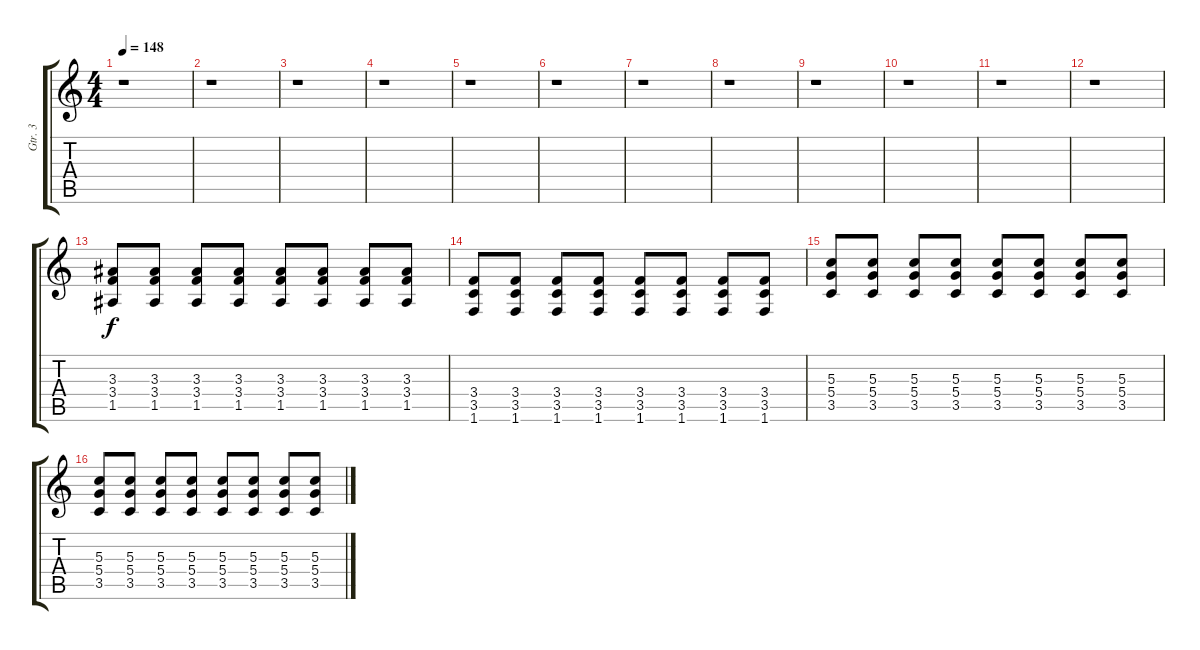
\track ("Gtr. 3" "Gtr. 3") {instrument distortionguitar}
\staff {score tabs}
\tuning (E4 B3 G3 D3 A2 E2) {hide}
\ts (4 4)
\tempo 148
\clef g2
\ks c
r.1{dy f} |
r.1 |
r.1 |
r.1 |
r.1 |
r.1 |
r.1 |
r.1 |
r.1 |
r.1 |
r.1 |
r.1 |
(3.3 3.4 1.5).8 (3.3 3.4 1.5).8 (3.3 3.4 1.5).8 (3.3 3.4 1.5).8 (3.3 3.4 1.5).8 (3.3 3.4 1.5).8 (3.3 3.4 1.5).8 (3.3 3.4 1.5).8 |
(3.4 3.5 1.6).8 (3.4 3.5 1.6).8 (3.4 3.5 1.6).8 (3.4 3.5 1.6).8 (3.4 3.5 1.6).8 (3.4 3.5 1.6).8 (3.4 3.5 1.6).8 (3.4 3.5 1.6).8 |
(5.3 5.4 3.5).8 (5.3 5.4 3.5).8 (5.3 5.4 3.5).8 (5.3 5.4 3.5).8 (5.3 5.4 3.5).8 (5.3 5.4 3.5).8 (5.3 5.4 3.5).8 (5.3 5.4 3.5).8 |
(5.3 5.4 3.5).8 (5.3 5.4 3.5).8 (5.3 5.4 3.5).8 (5.3 5.4 3.5).8 (5.3 5.4 3.5).8 (5.3 5.4 3.5).8 (5.3 5.4 3.5).8 (5.3 5.4 3.5).8
